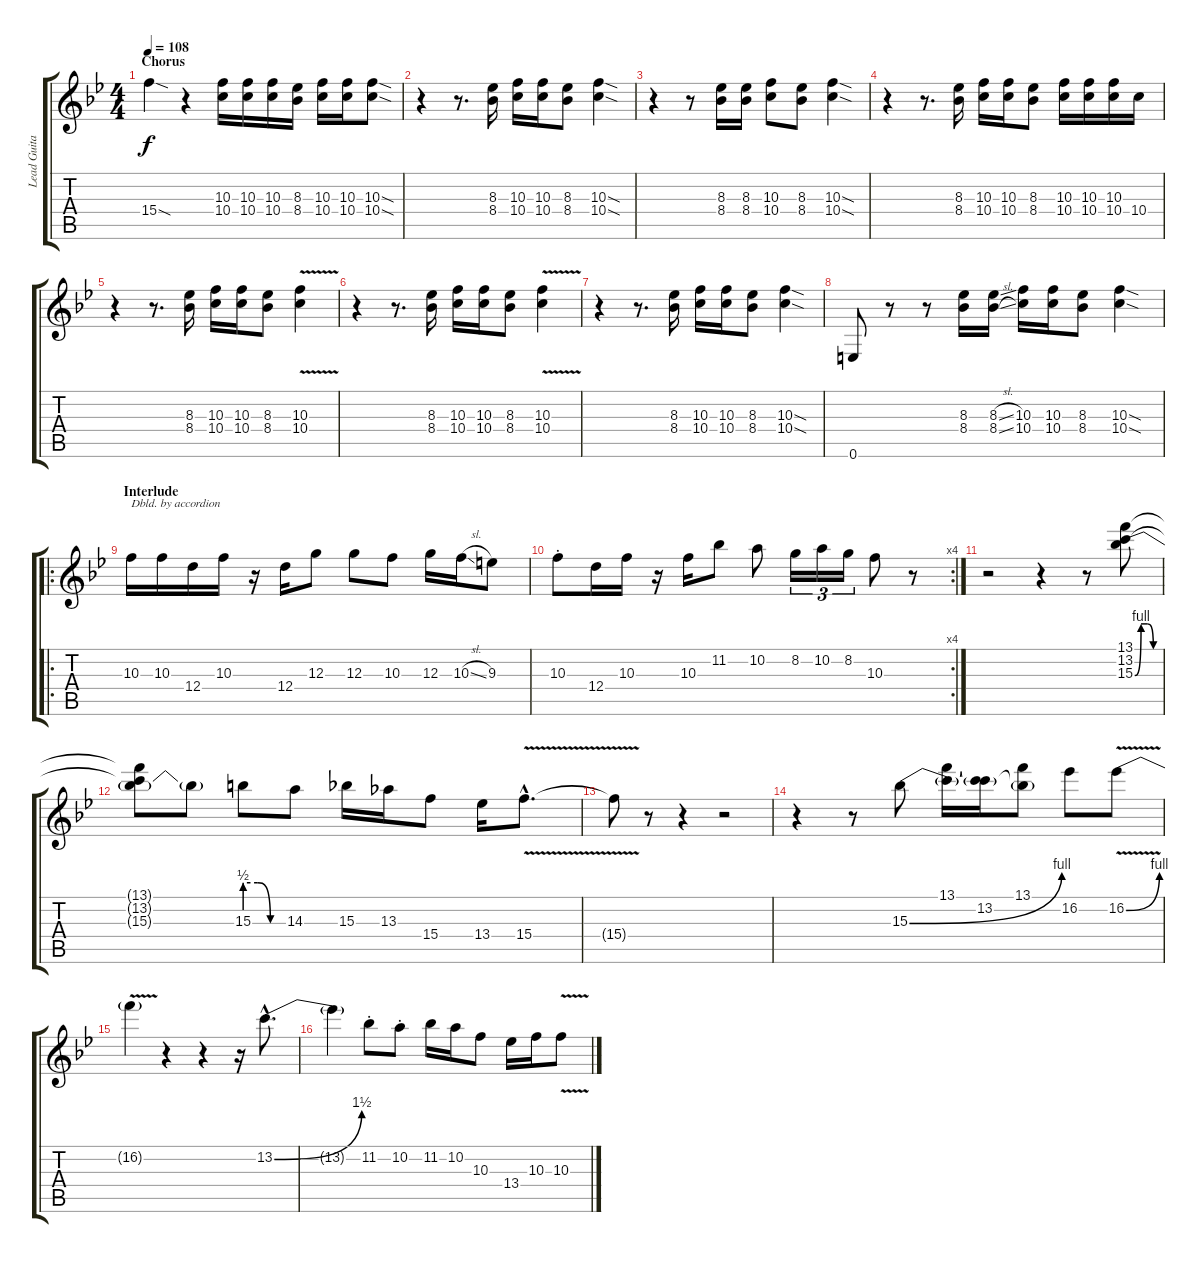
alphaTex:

\track ("Lead Guitar" "Lead Guita") {instrument distortionguitar}
\staff {score tabs}
\tuning (E4 B3 G3 D3 A2 E2) {hide}
\ts (4 4)
\section ("" "Chorus")
\tempo 108
\clef g2
\ks bb
15.4{sod}.4{dy f} r.4 (10.3 10.4).16 (10.3 10.4).16 (10.3 10.4).16 (8.3 8.4).16 (10.3 10.4).16 (10.3 10.4).16 (10.3{sod} 10.4{sod}).8 |
r.4 r.8{d} (8.3 8.4).16 (10.3 10.4).16 (10.3 10.4).16 (8.3 8.4).8 (10.3{sod} 10.4{sod}).4 |
r.4 r.8 (8.3 8.4).16 (8.3 8.4).16 (10.3 10.4).8 (8.3 8.4).8 (10.3{sod} 10.4{sod}).4 |
r.4 r.8{d} (8.3 8.4).16 (10.3 10.4).16 (10.3 10.4).16 (8.3 8.4).8 (10.3 10.4).16 (10.3 10.4).16 (10.3 10.4).16 10.4.16 |
r.4 r.8{d} (8.3 8.4).16 (10.3 10.4).16 (10.3 10.4).16 (8.3 8.4).8 (10.3{v} 10.4{v}).4 |
r.4 r.8{d} (8.3 8.4).16 (10.3 10.4).16 (10.3 10.4).16 (8.3 8.4).8 (10.3{v} 10.4{v}).4 |
r.4 r.8{d} (8.3 8.4).16 (10.3 10.4).16 (10.3 10.4).16 (8.3 8.4).8 (10.3{sod} 10.4{sod}).4 |
0.6.8 r.8 r.8 (8.3 8.4).16 (8.3{sl} 8.4{sl}).16 (10.3 10.4).16 (10.3 10.4).16 (8.3 8.4).8 (10.3{sod} 10.4{sod}).4 |
\ro
\section ("" "Interlude")
10.3.16{txt "Dbld. by accordion"} 10.3.16 12.4.16 10.3.16 r.16 12.4.16 12.3.8 12.3.8 10.3.8 12.3.16 10.3{sl}.16 9.3.8 |
\rc 4
10.3{st}.8 12.4.16 10.3.16 r.16 10.3.16 11.2.8 10.2.8 8.2.16{tu (3 2)} 10.2.16{tu (3 2)} 8.2.16{tu (3 2)} 10.3.8 r.8 |
r.2 r.4 r.8 (13.1 13.2 15.3{be (custom 0 0 15 4 30 4 45 0 60 0)}).8 |
(13.1{t} 13.2{t} 15.3{t}).8 15.3{t}.8 15.3{be (custom 0 2 20 2 40 0 60 0)}.8 14.3.8 15.3.16 13.3.16 15.4.8 13.4.16 15.4{v hac}.8{d} |
15.4{t}.8 r.8 r.4 r.2 |
r.4 r.8 15.3{be (bend 0 0 60 4)}.8 (13.1 15.3{t}).16 (13.2 15.3{t}).16 (13.1 15.3{t}).8 16.2.8 16.2{be (bend 0 0 60 4) v}.8 |
16.2{t}.4 r.4 r.4 r.16 13.2{be (bend 0 0 60 6) hac}.8{d} |
13.2{t}.4 11.2{st}.8 10.2{st}.8 11.2.16 10.2.16 10.3.8 13.4.16 10.3.16 10.3{v}.8
